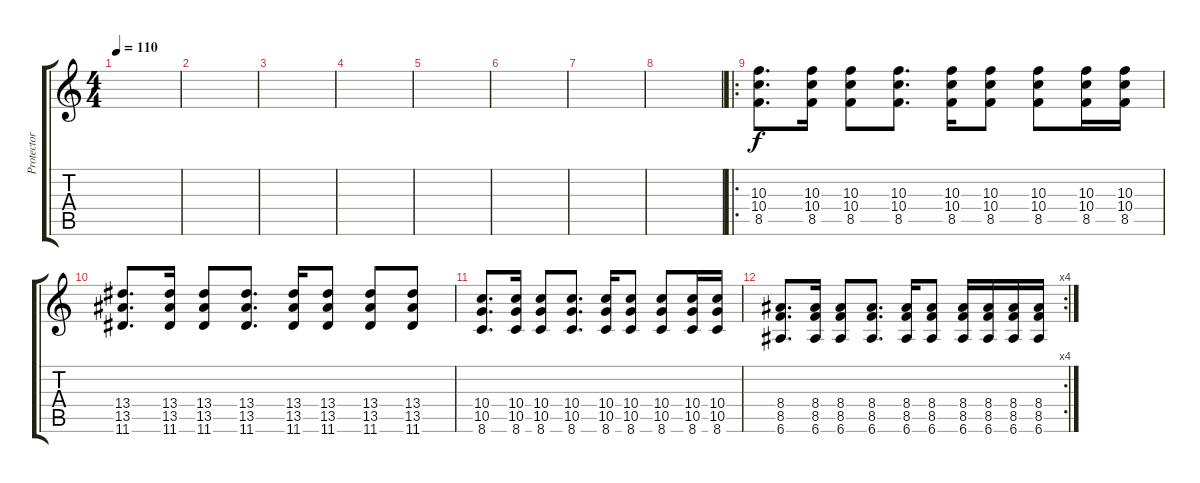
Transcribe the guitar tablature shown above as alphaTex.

\track ("Protector" "Protector") {instrument distortionguitar}
\staff {score tabs}
\tuning (E4 B3 G3 D3 A2 E2) {hide}
\ts (4 4)
\tempo 110
\clef g2
\ks c
|
|
|
|
|
|
|
|
\ro
(10.3 10.4 8.5).8{d} (10.3 10.4 8.5).16 (10.3 10.4 8.5).8 (10.3 10.4 8.5).8{d} (10.3 10.4 8.5).16 (10.3 10.4 8.5).8 (10.3 10.4 8.5).8 (10.3 10.4 8.5).16 (10.3 10.4 8.5).16 |
(13.4 13.5 11.6).8{d} (13.4 13.5 11.6).16 (13.4 13.5 11.6).8 (13.4 13.5 11.6).8{d} (13.4 13.5 11.6).16 (13.4 13.5 11.6).8 (13.4 13.5 11.6).8 (13.4 13.5 11.6).8 |
(10.4 10.5 8.6).8{d} (10.4 10.5 8.6).16 (10.4 10.5 8.6).8 (10.4 10.5 8.6).8{d} (10.4 10.5 8.6).16 (10.4 10.5 8.6).8 (10.4 10.5 8.6).8 (10.4 10.5 8.6).16 (10.4 10.5 8.6).16 |
\rc 4
(8.4 8.5 6.6).8{d} (8.4 8.5 6.6).16 (8.4 8.5 6.6).8 (8.4 8.5 6.6).8{d} (8.4 8.5 6.6).16 (8.4 8.5 6.6).8 (8.4 8.5 6.6).16 (8.4 8.5 6.6).16 (8.4 8.5 6.6).16 (8.4 8.5 6.6).16
